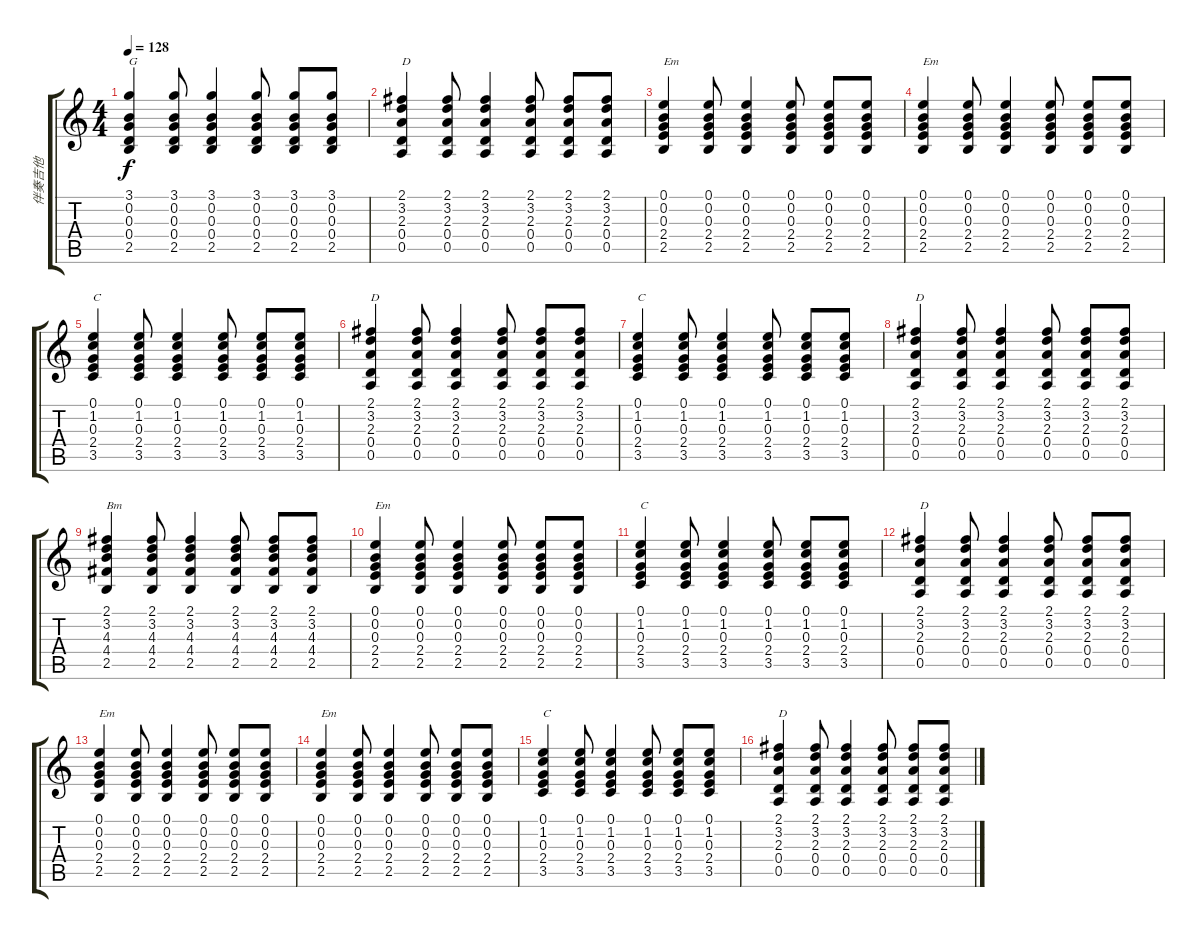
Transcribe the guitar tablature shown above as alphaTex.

\track ("伴奏吉他" "伴奏吉他") {instrument acousticguitarsteel}
\staff {score tabs}
\tuning (E4 B3 G3 D3 A2 E2) {hide}
\ts (4 4)
\tempo 128
\clef g2
\ks c
(3.1 0.2 0.3 0.4 2.5).4{txt "G" dy f} (3.1 0.2 0.3 0.4 2.5).8 (3.1 0.2 0.3 0.4 2.5).4 (3.1 0.2 0.3 0.4 2.5).8 (3.1 0.2 0.3 0.4 2.5).8 (3.1 0.2 0.3 0.4 2.5).8 |
(2.1 3.2 2.3 0.4 0.5).4{txt "D"} (2.1 3.2 2.3 0.4 0.5).8 (2.1 3.2 2.3 0.4 0.5).4 (2.1 3.2 2.3 0.4 0.5).8 (2.1 3.2 2.3 0.4 0.5).8 (2.1 3.2 2.3 0.4 0.5).8 |
(0.1 0.2 0.3 2.4 2.5).4{txt "Em"} (0.1 0.2 0.3 2.4 2.5).8 (0.1 0.2 0.3 2.4 2.5).4 (0.1 0.2 0.3 2.4 2.5).8 (0.1 0.2 0.3 2.4 2.5).8 (0.1 0.2 0.3 2.4 2.5).8 |
(0.1 0.2 0.3 2.4 2.5).4{txt "Em"} (0.1 0.2 0.3 2.4 2.5).8 (0.1 0.2 0.3 2.4 2.5).4 (0.1 0.2 0.3 2.4 2.5).8 (0.1 0.2 0.3 2.4 2.5).8 (0.1 0.2 0.3 2.4 2.5).8 |
(0.1 1.2 0.3 2.4 3.5).4{txt "C"} (0.1 1.2 0.3 2.4 3.5).8 (0.1 1.2 0.3 2.4 3.5).4 (0.1 1.2 0.3 2.4 3.5).8 (0.1 1.2 0.3 2.4 3.5).8 (0.1 1.2 0.3 2.4 3.5).8 |
(2.1 3.2 2.3 0.4 0.5).4{txt "D"} (2.1 3.2 2.3 0.4 0.5).8 (2.1 3.2 2.3 0.4 0.5).4 (2.1 3.2 2.3 0.4 0.5).8 (2.1 3.2 2.3 0.4 0.5).8 (2.1 3.2 2.3 0.4 0.5).8 |
(0.1 1.2 0.3 2.4 3.5).4{txt "C"} (0.1 1.2 0.3 2.4 3.5).8 (0.1 1.2 0.3 2.4 3.5).4 (0.1 1.2 0.3 2.4 3.5).8 (0.1 1.2 0.3 2.4 3.5).8 (0.1 1.2 0.3 2.4 3.5).8 |
(2.1 3.2 2.3 0.4 0.5).4{txt "D"} (2.1 3.2 2.3 0.4 0.5).8 (2.1 3.2 2.3 0.4 0.5).4 (2.1 3.2 2.3 0.4 0.5).8 (2.1 3.2 2.3 0.4 0.5).8 (2.1 3.2 2.3 0.4 0.5).8 |
(2.1 3.2 4.3 4.4 2.5).4{txt "Bm"} (2.1 3.2 4.3 4.4 2.5).8 (2.1 3.2 4.3 4.4 2.5).4 (2.1 3.2 4.3 4.4 2.5).8 (2.1 3.2 4.3 4.4 2.5).8 (2.1 3.2 4.3 4.4 2.5).8 |
(0.1 0.2 0.3 2.4 2.5).4{txt "Em"} (0.1 0.2 0.3 2.4 2.5).8 (0.1 0.2 0.3 2.4 2.5).4 (0.1 0.2 0.3 2.4 2.5).8 (0.1 0.2 0.3 2.4 2.5).8 (0.1 0.2 0.3 2.4 2.5).8 |
(0.1 1.2 0.3 2.4 3.5).4{txt "C"} (0.1 1.2 0.3 2.4 3.5).8 (0.1 1.2 0.3 2.4 3.5).4 (0.1 1.2 0.3 2.4 3.5).8 (0.1 1.2 0.3 2.4 3.5).8 (0.1 1.2 0.3 2.4 3.5).8 |
(2.1 3.2 2.3 0.4 0.5).4{txt "D"} (2.1 3.2 2.3 0.4 0.5).8 (2.1 3.2 2.3 0.4 0.5).4 (2.1 3.2 2.3 0.4 0.5).8 (2.1 3.2 2.3 0.4 0.5).8 (2.1 3.2 2.3 0.4 0.5).8 |
(0.1 0.2 0.3 2.4 2.5).4{txt "Em"} (0.1 0.2 0.3 2.4 2.5).8 (0.1 0.2 0.3 2.4 2.5).4 (0.1 0.2 0.3 2.4 2.5).8 (0.1 0.2 0.3 2.4 2.5).8 (0.1 0.2 0.3 2.4 2.5).8 |
(0.1 0.2 0.3 2.4 2.5).4{txt "Em"} (0.1 0.2 0.3 2.4 2.5).8 (0.1 0.2 0.3 2.4 2.5).4 (0.1 0.2 0.3 2.4 2.5).8 (0.1 0.2 0.3 2.4 2.5).8 (0.1 0.2 0.3 2.4 2.5).8 |
(0.1 1.2 0.3 2.4 3.5).4{txt "C"} (0.1 1.2 0.3 2.4 3.5).8 (0.1 1.2 0.3 2.4 3.5).4 (0.1 1.2 0.3 2.4 3.5).8 (0.1 1.2 0.3 2.4 3.5).8 (0.1 1.2 0.3 2.4 3.5).8 |
(2.1 3.2 2.3 0.4 0.5).4{txt "D"} (2.1 3.2 2.3 0.4 0.5).8 (2.1 3.2 2.3 0.4 0.5).4 (2.1 3.2 2.3 0.4 0.5).8 (2.1 3.2 2.3 0.4 0.5).8 (2.1 3.2 2.3 0.4 0.5).8
